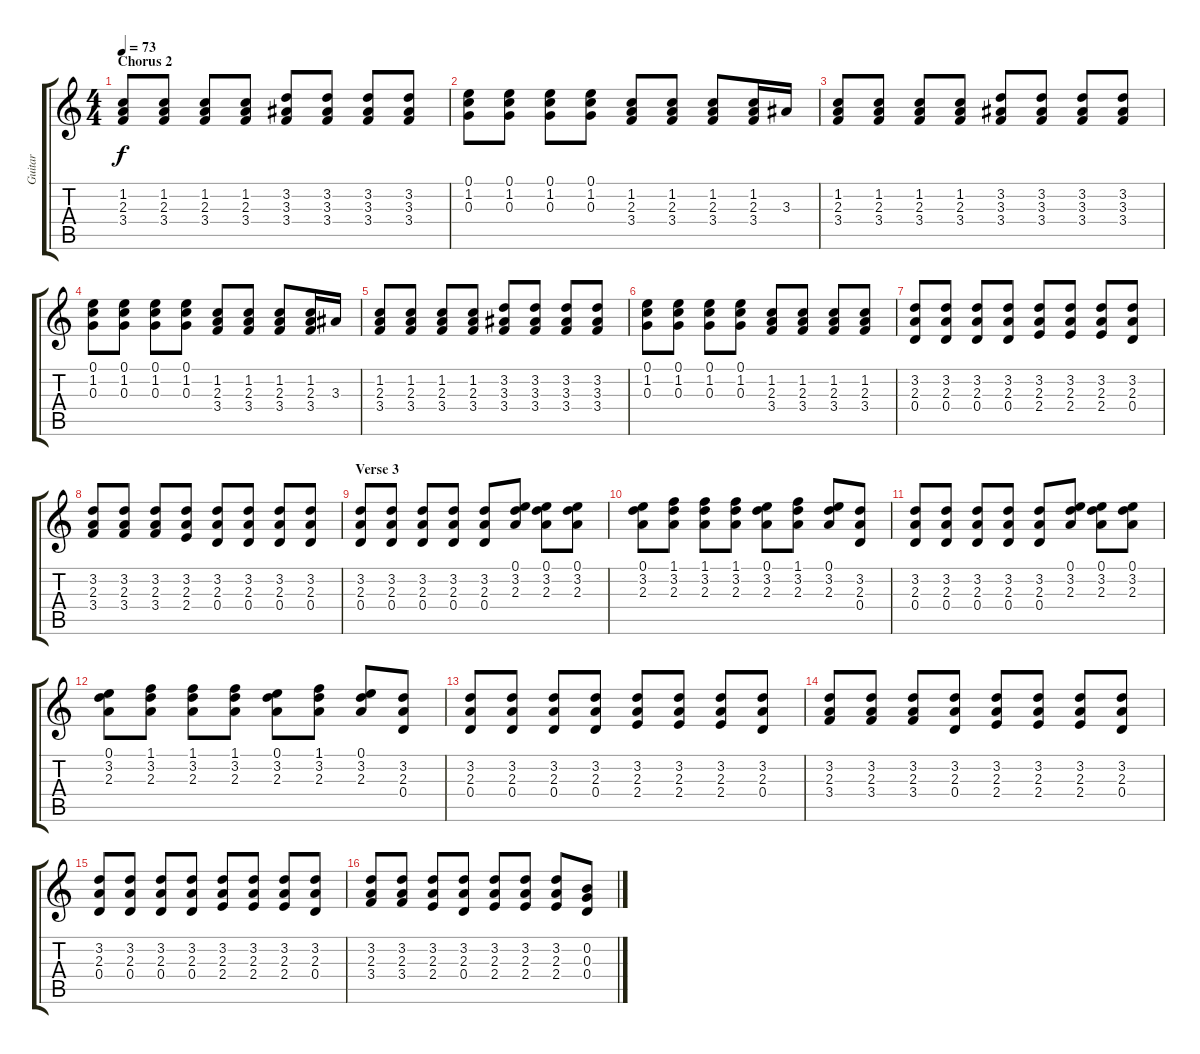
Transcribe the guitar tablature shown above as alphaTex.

\track ("Guitar" "Guitar") {instrument electricguitarclean}
\staff {score tabs}
\tuning (E4 B3 G3 D3 A2 E2) {hide}
\ts (4 4)
\section ("" "Chorus 2")
\tempo 73
\clef g2
\ks c
(1.2 2.3 3.4).8{dy f} (1.2 2.3 3.4).8 (1.2 2.3 3.4).8 (1.2 2.3 3.4).8 (3.2 3.3 3.4).8 (3.2 3.3 3.4).8 (3.2 3.3 3.4).8 (3.2 3.3 3.4).8 |
(0.1 1.2 0.3).8 (0.1 1.2 0.3).8 (0.1 1.2 0.3).8 (0.1 1.2 0.3).8 (1.2 2.3 3.4).8 (1.2 2.3 3.4).8 (1.2 2.3 3.4).8 (1.2 2.3 3.4).16 3.3.16 |
(1.2 2.3 3.4).8 (1.2 2.3 3.4).8 (1.2 2.3 3.4).8 (1.2 2.3 3.4).8 (3.2 3.3 3.4).8 (3.2 3.3 3.4).8 (3.2 3.3 3.4).8 (3.2 3.3 3.4).8 |
(0.1 1.2 0.3).8 (0.1 1.2 0.3).8 (0.1 1.2 0.3).8 (0.1 1.2 0.3).8 (1.2 2.3 3.4).8 (1.2 2.3 3.4).8 (1.2 2.3 3.4).8 (1.2 2.3 3.4).16 3.3.16 |
(1.2 2.3 3.4).8 (1.2 2.3 3.4).8 (1.2 2.3 3.4).8 (1.2 2.3 3.4).8 (3.2 3.3 3.4).8 (3.2 3.3 3.4).8 (3.2 3.3 3.4).8 (3.2 3.3 3.4).8 |
(0.1 1.2 0.3).8 (0.1 1.2 0.3).8 (0.1 1.2 0.3).8 (0.1 1.2 0.3).8 (1.2 2.3 3.4).8 (1.2 2.3 3.4).8 (1.2 2.3 3.4).8 (1.2 2.3 3.4).8 |
(3.2 2.3 0.4).8 (3.2 2.3 0.4).8 (3.2 2.3 0.4).8 (3.2 2.3 0.4).8 (3.2 2.3 2.4).8 (3.2 2.3 2.4).8 (3.2 2.3 2.4).8 (3.2 2.3 0.4).8 |
(3.2 2.3 3.4).8 (3.2 2.3 3.4).8 (3.2 2.3 3.4).8 (3.2 2.3 2.4).8 (3.2 2.3 0.4).8 (3.2 2.3 0.4).8 (3.2 2.3 0.4).8 (3.2 2.3 0.4).8 |
\section ("" "Verse 3")
(3.2 2.3 0.4).8 (3.2 2.3 0.4).8 (3.2 2.3 0.4).8 (3.2 2.3 0.4).8 (3.2 2.3 0.4).8 (0.1 3.2 2.3).8 (0.1 3.2 2.3).8 (0.1 3.2 2.3).8 |
(0.1 3.2 2.3).8 (1.1 3.2 2.3).8 (1.1 3.2 2.3).8 (1.1 3.2 2.3).8 (0.1 3.2 2.3).8 (1.1 3.2 2.3).8 (0.1 3.2 2.3).8 (3.2 2.3 0.4).8 |
(3.2 2.3 0.4).8 (3.2 2.3 0.4).8 (3.2 2.3 0.4).8 (3.2 2.3 0.4).8 (3.2 2.3 0.4).8 (0.1 3.2 2.3).8 (0.1 3.2 2.3).8 (0.1 3.2 2.3).8 |
(0.1 3.2 2.3).8 (1.1 3.2 2.3).8 (1.1 3.2 2.3).8 (1.1 3.2 2.3).8 (0.1 3.2 2.3).8 (1.1 3.2 2.3).8 (0.1 3.2 2.3).8 (3.2 2.3 0.4).8 |
(3.2 2.3 0.4).8 (3.2 2.3 0.4).8 (3.2 2.3 0.4).8 (3.2 2.3 0.4).8 (3.2 2.3 2.4).8 (3.2 2.3 2.4).8 (3.2 2.3 2.4).8 (3.2 2.3 0.4).8 |
(3.2 2.3 3.4).8 (3.2 2.3 3.4).8 (3.2 2.3 3.4).8 (3.2 2.3 0.4).8 (3.2 2.3 2.4).8 (3.2 2.3 2.4).8 (3.2 2.3 2.4).8 (3.2 2.3 0.4).8 |
(3.2 2.3 0.4).8 (3.2 2.3 0.4).8 (3.2 2.3 0.4).8 (3.2 2.3 0.4).8 (3.2 2.3 2.4).8 (3.2 2.3 2.4).8 (3.2 2.3 2.4).8 (3.2 2.3 0.4).8 |
(3.2 2.3 3.4).8 (3.2 2.3 3.4).8 (3.2 2.3 2.4).8 (3.2 2.3 0.4).8 (3.2 2.3 2.4).8 (3.2 2.3 2.4).8 (3.2 2.3 2.4).8 (0.2 0.3 0.4).8
